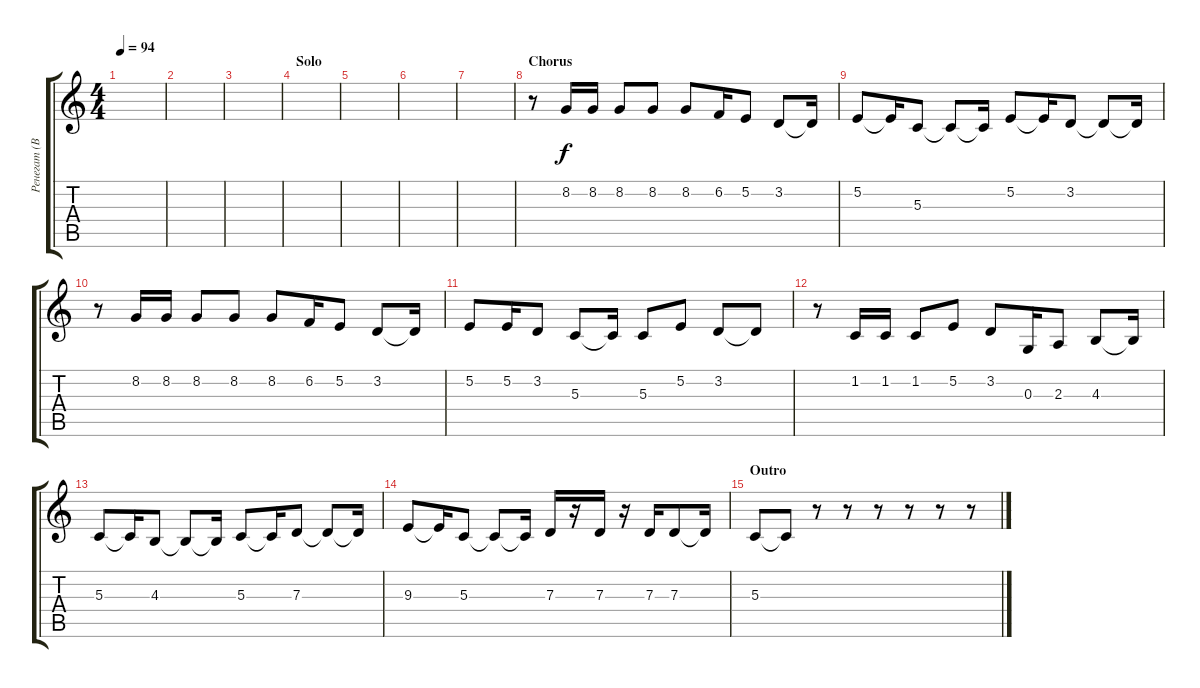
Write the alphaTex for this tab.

\track ("Ренегат (Вокал)" "Ренегат (В") {instrument choiraahs}
\staff {score tabs}
\tuning (E4 B3 G3 D3 A2 E2) {hide}
\ts (4 4)
\tempo 94
\clef g2
\ks c
|
|
|
\section ("" "Solo")
|
|
|
|
\section ("" "Chorus")
r.8 8.2.16 8.2.16 8.2.8 8.2.8 8.2.8 6.2.16 5.2.8 3.2.8 3.2{t}.16 |
5.2.8 5.2{t}.16 5.3.8 5.3{t}.8 5.3{t}.16 5.2.8 5.2{t}.16 3.2.8 3.2{t}.8 3.2{t}.16 |
r.8 8.2.16 8.2.16 8.2.8 8.2.8 8.2.8 6.2.16 5.2.8 3.2.8 3.2{t}.16 |
5.2.8 5.2.16 3.2.8 5.3.8 5.3{t}.16 5.3.8 5.2.8 3.2.8 3.2{t}.8 |
r.8 1.2.16 1.2.16 1.2.8 5.2.8 3.2.8 0.3.16 2.3.8 4.3.8 4.3{t}.16 |
5.3.8 5.3{t}.16 4.3.8 4.3{t}.8 4.3{t}.16 5.3.8 5.3{t}.16 7.3.8 7.3{t}.8 7.3{t}.16 |
9.3.8 9.3{t}.16 5.3.8 5.3{t}.8 5.3{t}.16 7.3.16 r.16 7.3.16 r.16 7.3.16 7.3.8 7.3{t}.16 |
\section ("" "Outro")
5.3.8 5.3{t}.8 r.8 r.8 r.8 r.8 r.8 r.8
